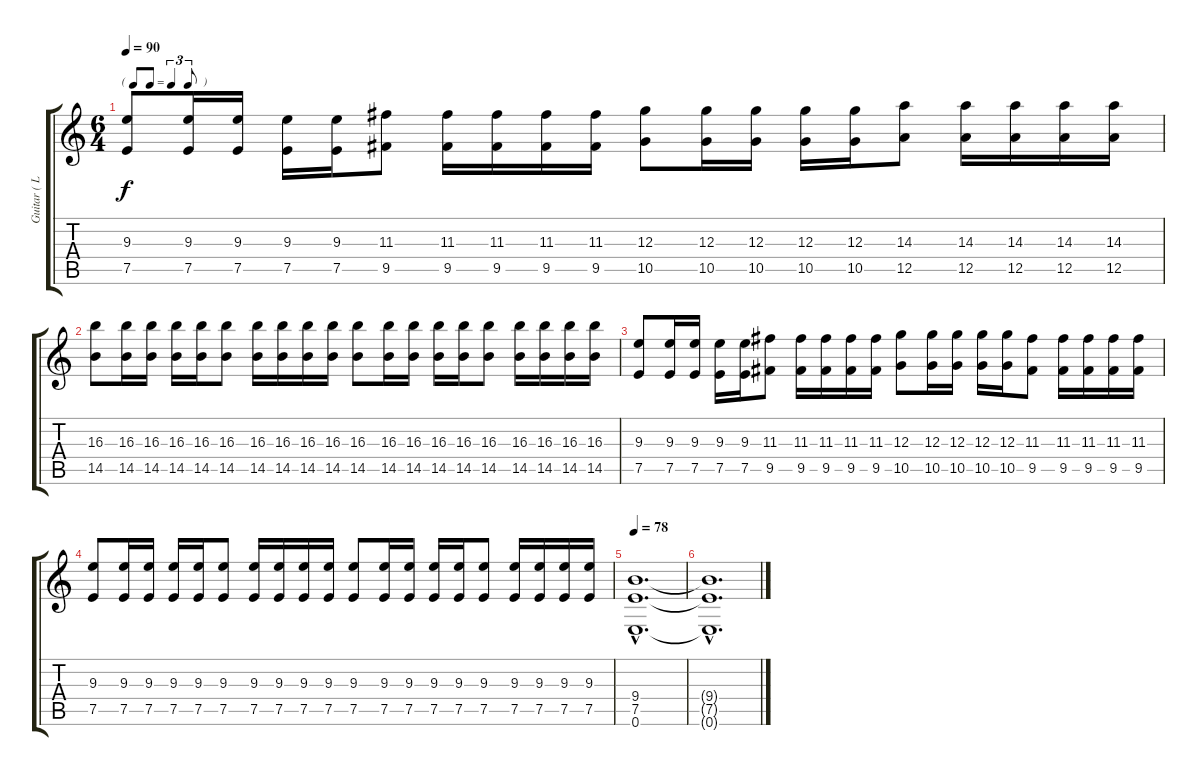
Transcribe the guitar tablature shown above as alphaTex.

\track ("Guitar ( L )" "Guitar ( L") {instrument overdrivenguitar}
\staff {score tabs}
\tuning (E4 B3 G3 D3 A2 E2) {hide}
\ts (6 4)
\tf triplet8th
\tempo 90
\clef g2
\ks c
(9.3 7.5).8{dy f} (9.3 7.5).16 (9.3 7.5).16 (9.3 7.5).16 (9.3 7.5).16 (11.3 9.5).8 (11.3 9.5).16 (11.3 9.5).16 (11.3 9.5).16 (11.3 9.5).16 (12.3 10.5).8 (12.3 10.5).16 (12.3 10.5).16 (12.3 10.5).16 (12.3 10.5).16 (14.3 12.5).8 (14.3 12.5).16 (14.3 12.5).16 (14.3 12.5).16 (14.3 12.5).16 |
(16.3 14.5).8 (16.3 14.5).16 (16.3 14.5).16 (16.3 14.5).16 (16.3 14.5).16 (16.3 14.5).8 (16.3 14.5).16 (16.3 14.5).16 (16.3 14.5).16 (16.3 14.5).16 (16.3 14.5).8 (16.3 14.5).16 (16.3 14.5).16 (16.3 14.5).16 (16.3 14.5).16 (16.3 14.5).8 (16.3 14.5).16 (16.3 14.5).16 (16.3 14.5).16 (16.3 14.5).16 |
(9.3 7.5).8 (9.3 7.5).16 (9.3 7.5).16 (9.3 7.5).16 (9.3 7.5).16 (11.3 9.5).8 (11.3 9.5).16 (11.3 9.5).16 (11.3 9.5).16 (11.3 9.5).16 (12.3 10.5).8 (12.3 10.5).16 (12.3 10.5).16 (12.3 10.5).16 (12.3 10.5).16 (11.3 9.5).8 (11.3 9.5).16 (11.3 9.5).16 (11.3 9.5).16 (11.3 9.5).16 |
(9.3 7.5).8 (9.3 7.5).16 (9.3 7.5).16 (9.3 7.5).16 (9.3 7.5).16 (9.3 7.5).8 (9.3 7.5).16 (9.3 7.5).16 (9.3 7.5).16 (9.3 7.5).16 (9.3 7.5).8 (9.3 7.5).16 (9.3 7.5).16 (9.3 7.5).16 (9.3 7.5).16 (9.3 7.5).8 (9.3 7.5).16 (9.3 7.5).16 (9.3 7.5).16 (9.3 7.5).16 |
\tempo 78
(9.4{hac} 7.5{hac} 0.6{hac}).1{d} |
(9.4{hac t} 7.5{hac t} 0.6{hac t}).1{d volume 0}
